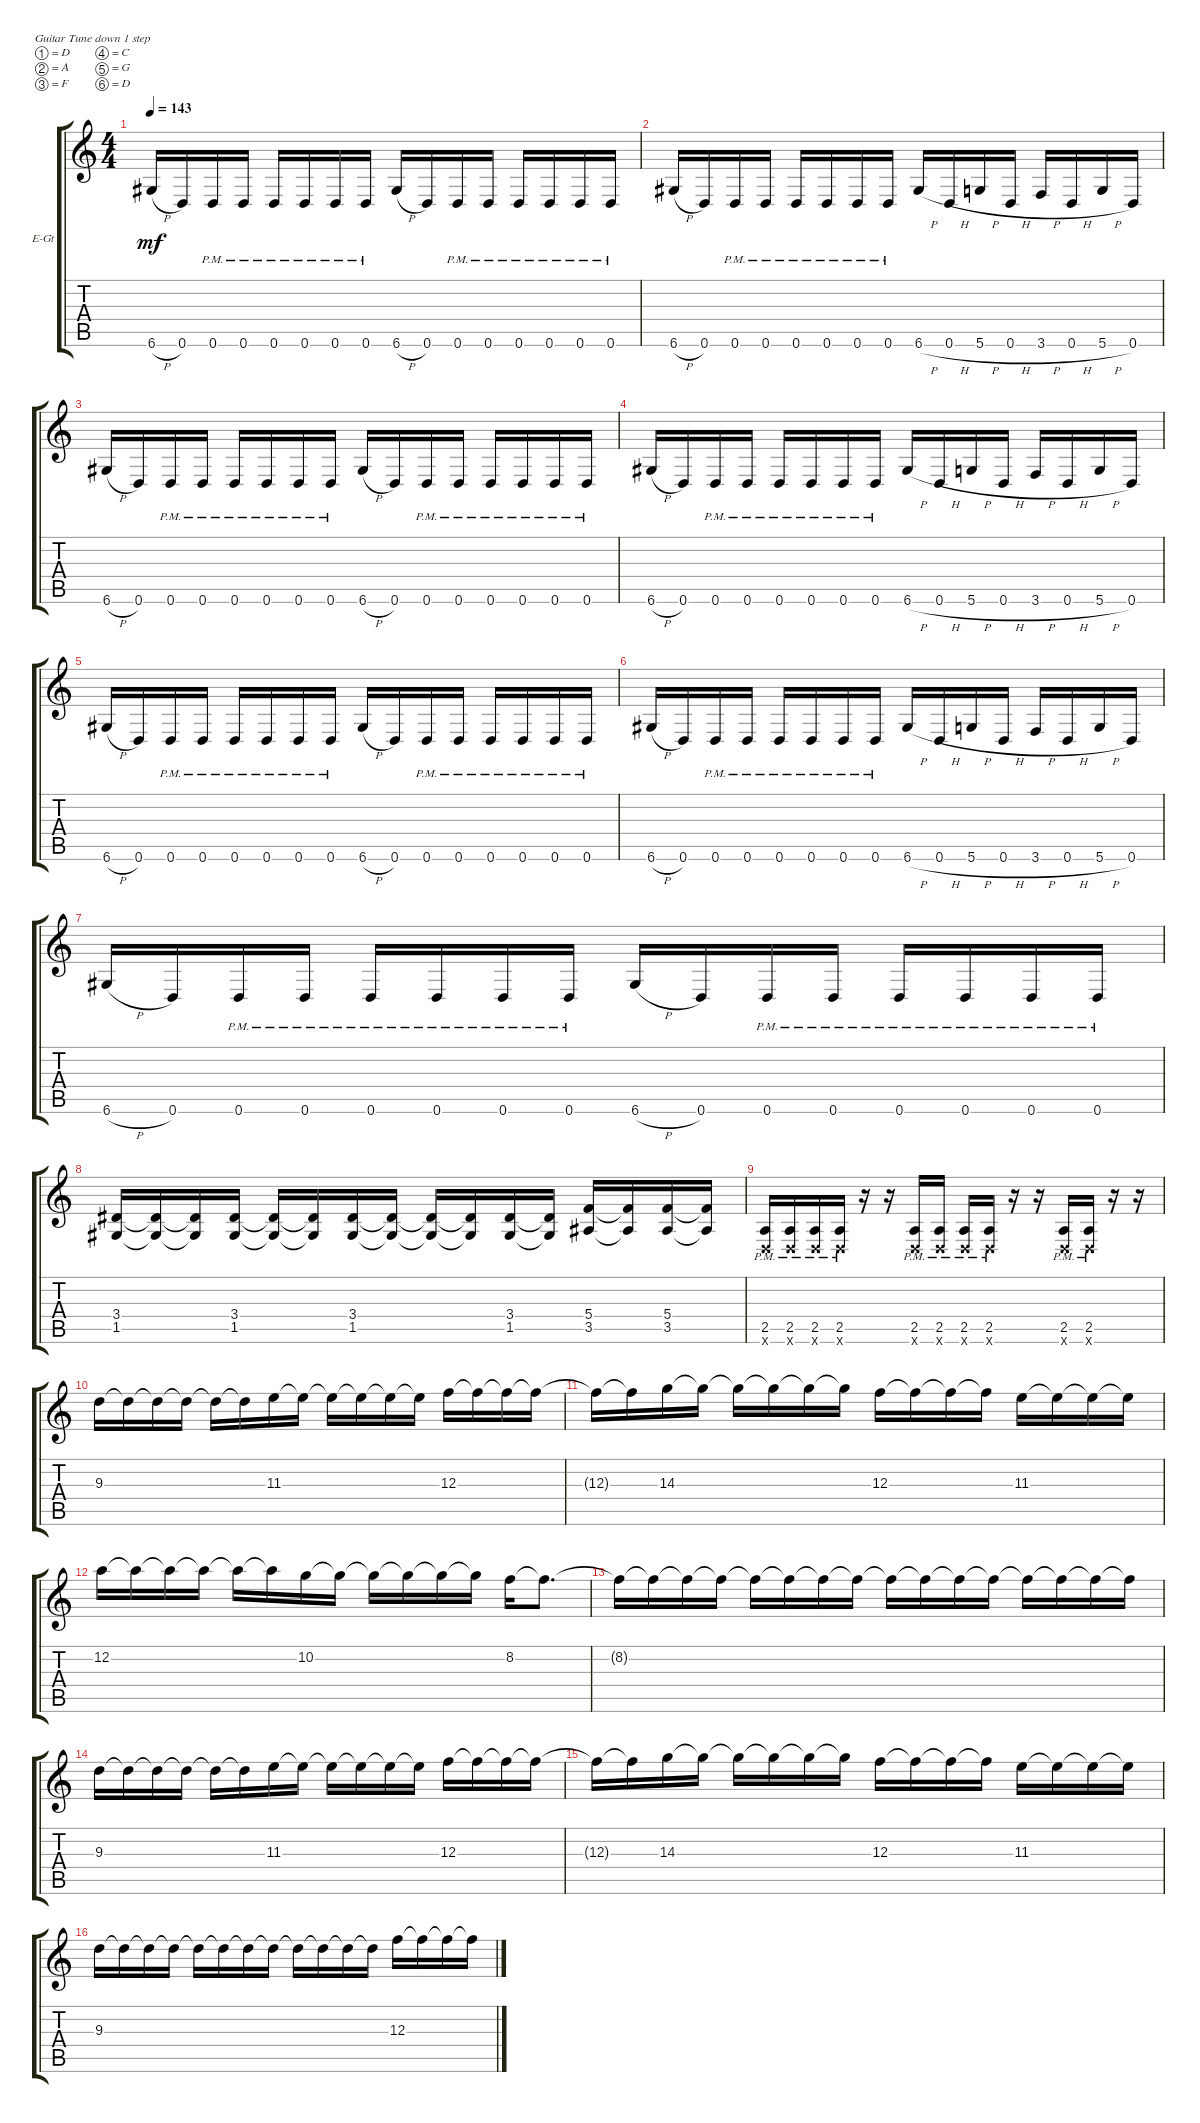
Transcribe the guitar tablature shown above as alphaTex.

\defaultSystemsLayout 4
\bracketExtendMode groupsimilarinstruments
\firstSystemTrackNameOrientation horizontal
\otherSystemsTrackNameOrientation horizontal
\track ("Electric Guitar" "E-Gt") {instrument distortionguitar}
\staff {score tabs}
\tuning (D4 A3 F3 C3 G2 D2)
\ts (4 4)
\tempo 143
\clef g2
\ks c
6.6{h}.16{dy mf} 0.6.16 0.6{pm}.16 0.6{pm}.16 0.6{pm}.16 0.6{pm}.16 0.6{pm}.16 0.6{pm}.16 6.6{h}.16 0.6.16 0.6{pm}.16 0.6{pm}.16 0.6{pm}.16 0.6{pm}.16 0.6{pm}.16 0.6{pm}.16 |
6.6{h}.16 0.6.16 0.6{pm}.16 0.6{pm}.16 0.6{pm}.16 0.6{pm}.16 0.6{pm}.16 0.6{pm}.16 6.6{h}.16 0.6{h}.16 5.6{h}.16 0.6{h}.16 3.6{h}.16 0.6{h}.16 5.6{h}.16 0.6.16 |
6.6{h}.16 0.6.16 0.6{pm}.16 0.6{pm}.16 0.6{pm}.16 0.6{pm}.16 0.6{pm}.16 0.6{pm}.16 6.6{h}.16 0.6.16 0.6{pm}.16 0.6{pm}.16 0.6{pm}.16 0.6{pm}.16 0.6{pm}.16 0.6{pm}.16 |
6.6{h}.16 0.6.16 0.6{pm}.16 0.6{pm}.16 0.6{pm}.16 0.6{pm}.16 0.6{pm}.16 0.6{pm}.16 6.6{h}.16 0.6{h}.16 5.6{h}.16 0.6{h}.16 3.6{h}.16 0.6{h}.16 5.6{h}.16 0.6.16 |
6.6{h}.16 0.6.16 0.6{pm}.16 0.6{pm}.16 0.6{pm}.16 0.6{pm}.16 0.6{pm}.16 0.6{pm}.16 6.6{h}.16 0.6.16 0.6{pm}.16 0.6{pm}.16 0.6{pm}.16 0.6{pm}.16 0.6{pm}.16 0.6{pm}.16 |
6.6{h}.16 0.6.16 0.6{pm}.16 0.6{pm}.16 0.6{pm}.16 0.6{pm}.16 0.6{pm}.16 0.6{pm}.16 6.6{h}.16 0.6{h}.16 5.6{h}.16 0.6{h}.16 3.6{h}.16 0.6{h}.16 5.6{h}.16 0.6.16 |
6.6{h}.16 0.6.16 0.6{pm}.16 0.6{pm}.16 0.6{pm}.16 0.6{pm}.16 0.6{pm}.16 0.6{pm}.16 6.6{h}.16 0.6.16 0.6{pm}.16 0.6{pm}.16 0.6{pm}.16 0.6{pm}.16 0.6{pm}.16 0.6{pm}.16 |
(1.5 3.4).16 (1.5{t} 3.4{t}).16 (1.5{t} 3.4{t}).16 (1.5 3.4).16 (3.4{t} 1.5{t}).16 (3.4{t} 1.5{t}).16 (1.5 3.4).16 (1.5{t} 3.4{t}).16 (1.5{t} 3.4{t}).16 (1.5{t} 3.4{t}).16 (1.5 3.4).16 (3.4{t} 1.5{t}).16 (3.5 5.4).16 (3.5{t} 5.4{t}).16 (3.5 5.4).16 (5.4{t} 3.5{t}).16 |
(0.6{x} 2.5{pm}).16 (0.6{x} 2.5{pm}).16 (0.6{x} 2.5{pm}).16 (0.6{x} 2.5{pm}).16 r.16 r.16 (0.6{x} 2.5{pm}).16 (0.6{x} 2.5{pm}).16 (0.6{x} 2.5{pm}).16 (0.6{x} 2.5{pm}).16 r.16 r.16 (0.6{x} 2.5{pm}).16 (0.6{x} 2.5{pm}).16 r.16 r.16 |
9.3.16 9.3{t}.16 9.3{t}.16 9.3{t}.16 9.3{t}.16 9.3{t}.16 11.3.16 11.3{t}.16 11.3{t}.16 11.3{t}.16 11.3{t}.16 11.3{t}.16 12.3.16 12.3{t}.16 12.3{t}.16 12.3{t}.16 |
12.3{t}.16 12.3{t}.16 14.3.16 14.3{t}.16 14.3{t}.16 14.3{t}.16 14.3{t}.16 14.3{t}.16 12.3.16 12.3{t}.16 12.3{t}.16 12.3{t}.16 11.3.16 11.3{t}.16 11.3{t}.16 11.3{t}.16 |
12.2.16 12.2{t}.16 12.2{t}.16 12.2{t}.16 12.2{t}.16 12.2{t}.16 10.2.16 10.2{t}.16 10.2{t}.16 10.2{t}.16 10.2{t}.16 10.2{t}.16 8.2.16 8.2{t}.8{d} |
8.2{t}.16 8.2{t}.16 8.2{t}.16 8.2{t}.16 8.2{t}.16 8.2{t}.16 8.2{t}.16 8.2{t}.16 8.2{t}.16 8.2{t}.16 8.2{t}.16 8.2{t}.16 8.2{t}.16 8.2{t}.16 8.2{t}.16 8.2{t}.16 |
9.3.16 9.3{t}.16 9.3{t}.16 9.3{t}.16 9.3{t}.16 9.3{t}.16 11.3.16 11.3{t}.16 11.3{t}.16 11.3{t}.16 11.3{t}.16 11.3{t}.16 12.3.16 12.3{t}.16 12.3{t}.16 12.3{t}.16 |
12.3{t}.16 12.3{t}.16 14.3.16 14.3{t}.16 14.3{t}.16 14.3{t}.16 14.3{t}.16 14.3{t}.16 12.3.16 12.3{t}.16 12.3{t}.16 12.3{t}.16 11.3.16 11.3{t}.16 11.3{t}.16 11.3{t}.16 |
9.3.16 9.3{t}.16 9.3{t}.16 9.3{t}.16 9.3{t}.16 9.3{t}.16 9.3{t}.16 9.3{t}.16 9.3{t}.16 9.3{t}.16 9.3{t}.16 9.3{t}.16 12.3.16 12.3{t}.16 12.3{t}.16 12.3{t}.16
